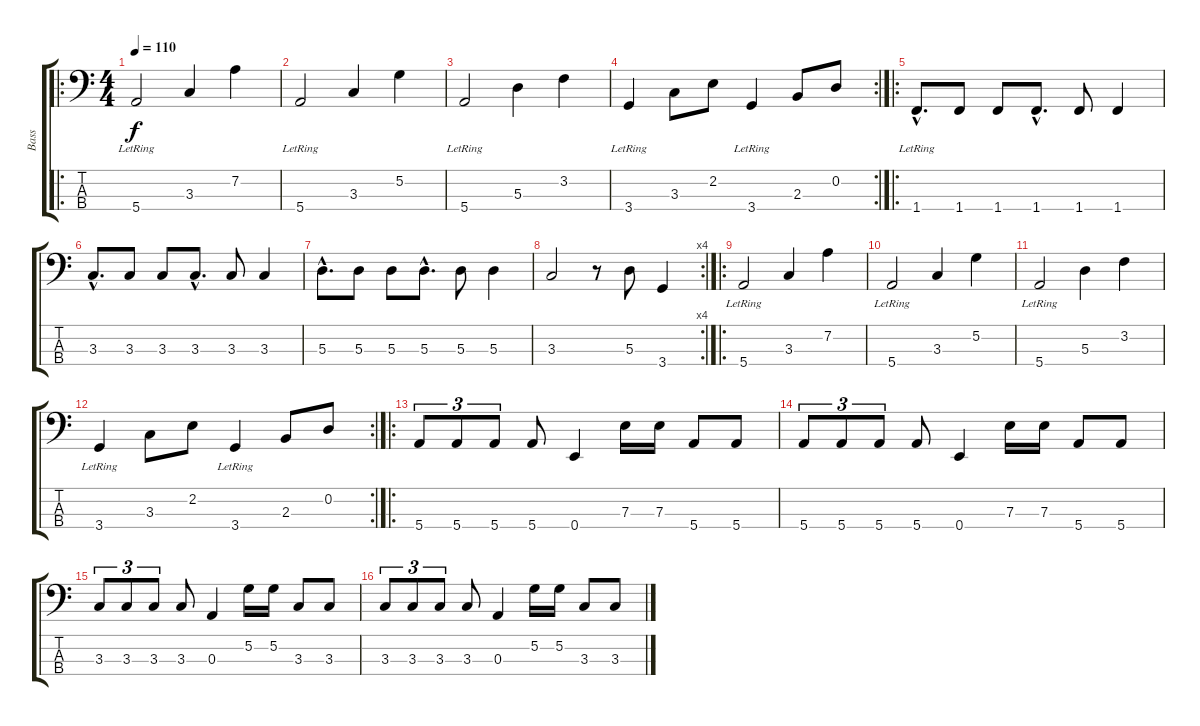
\track ("Bass" "Bass") {instrument electricbassfinger}
\staff {score tabs}
\tuning (G2 D2 A1 E1) {hide}
\ro
\ts (4 4)
\tempo 110
\clef f4
\ks c
5.4{lr}.2{dy f instrument electricbassfinger} 3.3.4 7.2.4 |
5.4{lr}.2 3.3.4 5.2.4 |
5.4{lr}.2 5.3.4 3.2.4 |
\rc 2
3.4{lr}.4 3.3.8 2.2.8 3.4{lr}.4 2.3.8 0.2.8 |
\ro
1.4{hac lr}.8{d} 1.4.8 1.4.8 1.4{hac}.8{d} 1.4.8 1.4.4 |
3.3{hac}.8{d} 3.3.8 3.3.8 3.3{hac}.8{d} 3.3.8 3.3.4 |
5.3{hac}.8{d} 5.3.8 5.3.8 5.3{hac}.8{d} 5.3.8 5.3.4 |
\rc 4
3.3.2 r.8 5.3.8 3.4.4 |
\ro
5.4{lr}.2 3.3.4 7.2.4 |
5.4{lr}.2 3.3.4 5.2.4 |
5.4{lr}.2 5.3.4 3.2.4 |
\rc 2
3.4{lr}.4 3.3.8 2.2.8 3.4{lr}.4 2.3.8 0.2.8 |
\ro
5.4.8{tu (3 2)} 5.4.8{tu (3 2)} 5.4.8{tu (3 2)} 5.4.8 0.4.4 7.3.16 7.3.16 5.4.8 5.4.8 |
5.4.8{tu (3 2)} 5.4.8{tu (3 2)} 5.4.8{tu (3 2)} 5.4.8 0.4.4 7.3.16 7.3.16 5.4.8 5.4.8 |
3.3.8{tu (3 2)} 3.3.8{tu (3 2)} 3.3.8{tu (3 2)} 3.3.8 0.3.4 5.2.16 5.2.16 3.3.8 3.3.8 |
3.3.8{tu (3 2)} 3.3.8{tu (3 2)} 3.3.8{tu (3 2)} 3.3.8 0.3.4 5.2.16 5.2.16 3.3.8 3.3.8
